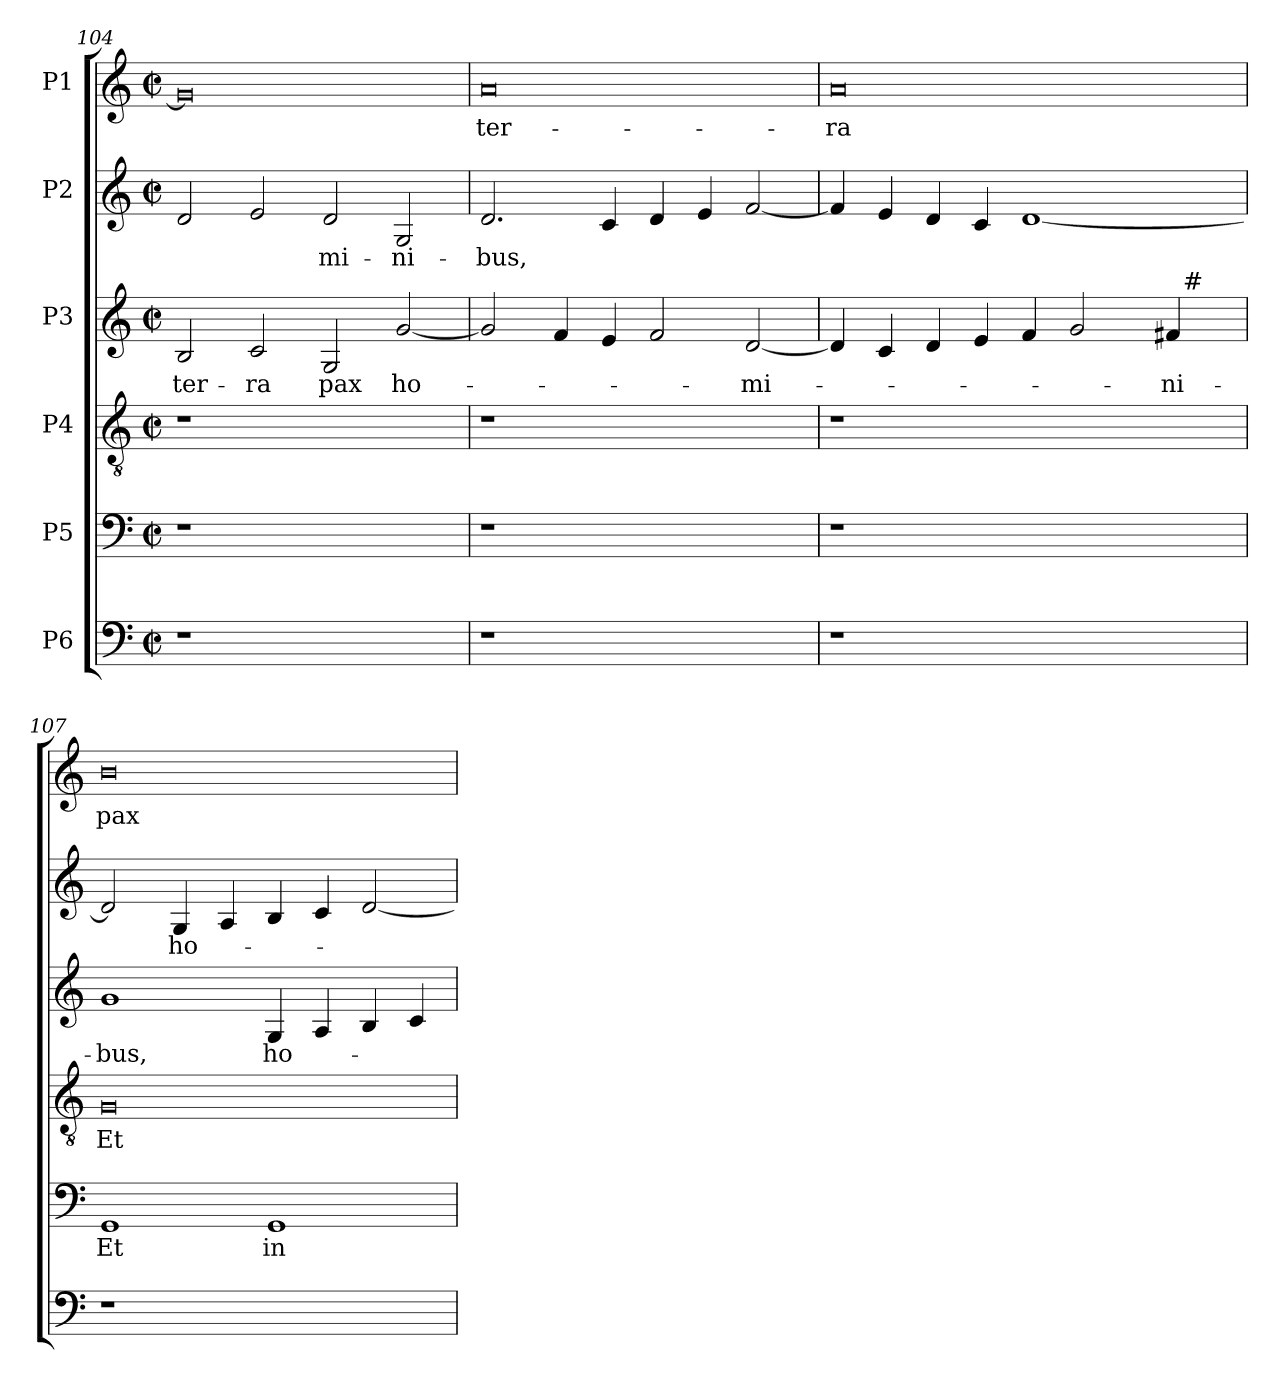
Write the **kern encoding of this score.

**kern	**kern	**text	**kern	**text	**kern	**text	**kern	**text	**kern	**text
*part6	*part5	*part5	*part4	*part4	*part3	*part3	*part2	*part2	*part1	*part1
*staff6	*staff5	*staff5	*staff4	*staff4	*staff3	*staff3	*staff2	*staff2	*staff1	*staff1
*I"P6	*I"P5	*	*I"P4	*	*I"P3	*	*I"P2	*	*I"P1	*
*clefF4	*clefF4	*	*clefGv2	*	*clefG2	*	*clefG2	*	*clefG2	*
*	*	*	*ITrd7c12	*	*	*	*	*	*	*
*k[]	*k[]	*	*k[]	*	*k[]	*	*k[]	*	*k[]	*
*C:	*C:	*	*C:	*	*C:	*	*C:	*	*C:	*
*M2/2	*M2/2	*	*M2/2	*	*M2/2	*	*M2/2	*	*M2/2	*
*met(c|)	*met(c|)	*	*met(c|)	*	*met(c|)	*	*met(c|)	*	*met(c|)	*
=104	=104	=104	=104	=104	=104	=104	=104	=104	=104	=104
!LO:N:vis=1	!LO:N:vis=1	!	!LO:N:vis=1	!	!	!	!	!	!	!
!	!	!	!	!	!	!LO:LY:b:color=#000000	!	!	!	!
1r	1r	.	1r	.	2Bi/	ter-	2di/	.	0gi]	.
!	!	!	!	!	!	!LO:LY:b:color=#000000	!	!	!	!
.	.	.	.	.	2ci/	-ra	2ei/	.	.	.
!	!	!	!	!	!	!LO:LY:b:color=#000000	!	!	!	!
!	!	!	!	!	!	!	!	!LO:LY:b:color=#000000	!	!
1ryy	1ryy	.	1ryy	.	2Gi/	pax	2di/	-mi-	.	.
!	!	!	!	!	!	!LO:LY:b:color=#000000	!	!	!	!
!	!	!	!	!	!	!	!	!LO:LY:b:color=#000000	!	!
.	.	.	.	.	[2gi/	ho-	2Gi/	-ni-	.	.
=105	=105	=105	=105	=105	=105	=105	=105	=105	=105	=105
!LO:N:vis=1	!LO:N:vis=1	!	!LO:N:vis=1	!	!	!	!	!	!	!
!	!	!	!	!	!	!	!	!LO:LY:b:color=#000000	!	!
!	!	!	!	!	!	!	!	!	!	!LO:LY:b:color=#000000
1r	1r	.	1r	.	2gi/]	.	2.di/	-bus,	0ai	ter-
.	.	.	.	.	4fi/	.	.	.	.	.
.	.	.	.	.	4ei/	.	4ci/	.	.	.
1ryy	1ryy	.	1ryy	.	2fi/	.	4di/	.	.	.
.	.	.	.	.	.	.	4ei/	.	.	.
!	!	!	!	!	!	!LO:LY:b:color=#000000	!	!	!	!
.	.	.	.	.	[2di/	-mi-	[2fi/	.	.	.
!!LO:PB:g=z
=106	=106	=106	=106	=106	=106	=106	=106	=106	=106	=106
!LO:N:vis=1	!LO:N:vis=1	!	!LO:N:vis=1	!	!	!	!	!	!	!
!	!	!	!	!	!	!	!	!	!	!LO:LY:b:color=#000000
*	*	*	*	*	*^	*	*	*	*	*
1r	1r	.	1r	.	4di/]	1ryy	.	4fi/]	.	0ai	-ra
.	.	.	.	.	4ci/	.	.	4ei/	.	.	.
.	.	.	.	.	4di/	.	.	4di/	.	.	.
.	.	.	.	.	4ei/	.	.	4ci/	.	.	.
1ryy	1ryy	.	1ryy	.	4fi/	2ryy	.	[1di	.	.	.
.	.	.	.	.	2gi/	.	.	.	.	.	.
.	.	.	.	.	.	4ryy	.	.	.	.	.
!	!	!	!	!	!	!	!LO:LY:b:color=#000000	!	!	!	!
.	.	.	.	.	4f#i/	32ryy	-ni-	.	.	.	.
.	.	.	.	.	.	256ryy	.	.	.	.	.
!	!	!	!	!	!	!LO:TX:a:t=#	!	!	!	!	!
.	.	.	.	.	.	8ryy	.	.	.	.	.
.	.	.	.	.	.	16ryy	.	.	.	.	.
.	.	.	.	.	.	64..ryy	.	.	.	.	.
=107	=107	=107	=107	=107	=107	=107	=107	=107	=107	=107	=107
!LO:N:vis=1	!	!	!	!	!	!	!	!	!	!	!
*	*	*	*	*	*v	*v	*	*	*	*	*
*	*	*	*	*	*^	*	*	*	*	*
!	!	!LO:LY:b:color=#000000	!	!	!	!	!	!	!	!	!
*	*	*	*	*	*v	*v	*	*	*	*	*
*	*	*	*	*	*^	*	*	*	*	*
!	!	!	!	!LO:LY:b:color=#000000	!	!	!	!	!	!	!
*	*	*	*	*	*v	*v	*	*	*	*	*
*	*	*	*	*	*^	*	*	*	*	*
!	!	!	!	!	!	!	!LO:LY:b:color=#000000	!	!	!	!
*	*	*	*	*	*v	*v	*	*	*	*	*
*	*	*	*	*	*^	*	*	*	*	*
!	!	!	!	!	!	!	!	!	!	!	!LO:LY:b:color=#000000
*	*	*	*	*	*v	*v	*	*	*	*	*
1r	1GGi	Et	0GGi	Et	1gi	-bus,	2di/]	.	0bi	pax
!	!	!	!	!	!	!	!	!LO:LY:b:color=#000000	!	!
.	.	.	.	.	.	.	4Gi/	ho-	.	.
.	.	.	.	.	.	.	4Ai/	.	.	.
!	!	!LO:LY:b:color=#000000	!	!	!	!	!	!	!	!
!	!	!	!	!	!	!LO:LY:b:color=#000000	!	!	!	!
1ryy	1GGi	in	.	.	4Gi/	ho-	4Bi/	.	.	.
.	.	.	.	.	4Ai/	.	4ci/	.	.	.
.	.	.	.	.	4Bi/	.	[2di/	.	.	.
.	.	.	.	.	4ci/	.	.	.	.	.
=	=	=	=	=	=	=	=	=	=	=
*-	*-	*-	*-	*-	*-	*-	*-	*-	*-	*-
